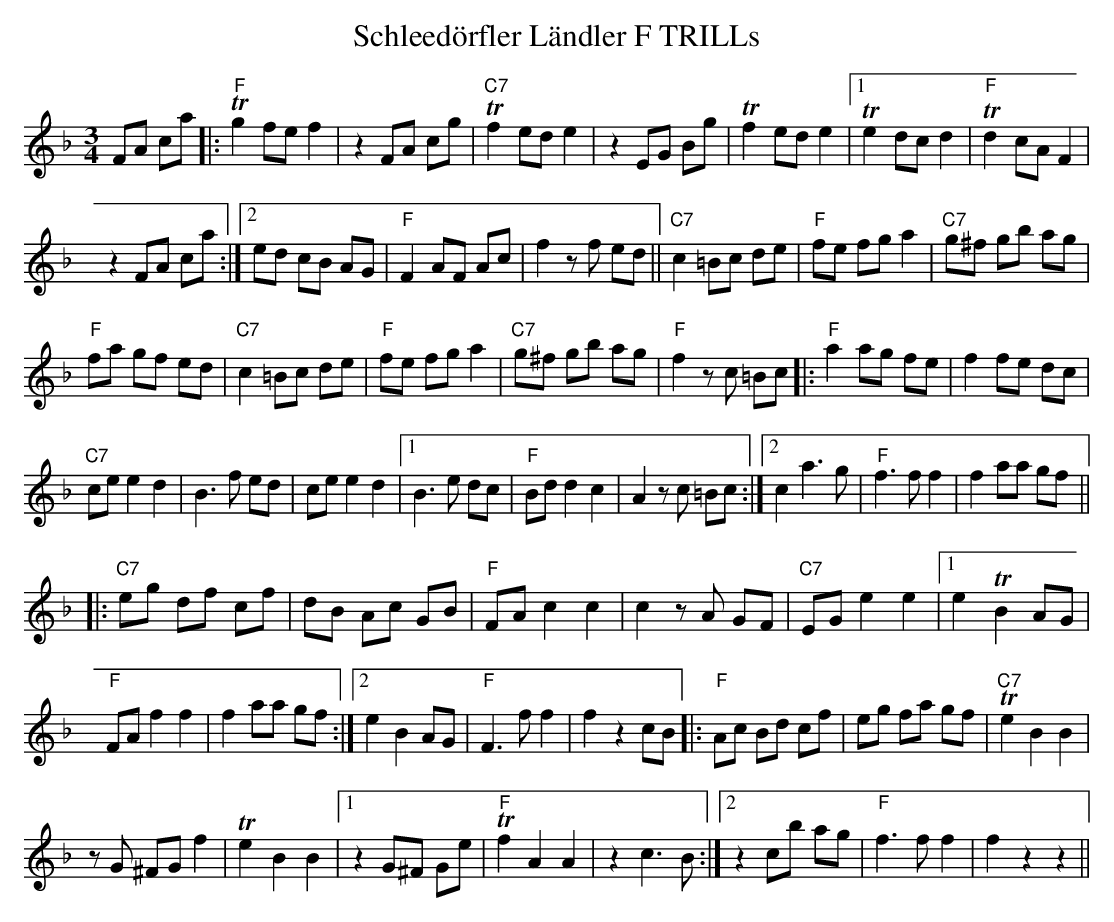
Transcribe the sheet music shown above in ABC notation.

X:1
T: Schleedörfler Ländler F TRILLs
M:3/4
L:1/8
K:F
FA ca |: "F"Tg2 fe f2 | z2 FA cg | "C7"Tf2 ed e2 | z2 EG Bg | Tf2 ed e2 |1 Te2 dc d2 | "F"Td2 cA F2 |
z2 FA ca :|2 ed cB AG | "F"F2 AF Ac | f2 zf ed || "C7"c2 =Bc de | "F"fe fg a2 | "C7"g^f gb ag |
"F"fa gf ed | "C7"c2 =Bc de | "F"fe fg a2 | "C7"g^f gb ag | "F"f2 zc =Bc |: "F"a2 ag fe | f2 fe dc |
"C7"ce e2 d2 | B3f ed | ce e2d2 |1 B3e dc | "F"Bd d2c2 | A2 zc =Bc :|2 c2 a3g | "F"f3f f2 | f2 aa gf ||
|: "C7"eg df cf | dB Ac GB | "F"FA c2c2 | c2 zA GF | "C7"EG e2e2 |1 e2 TB2 AG |
"F"FA f2f2 | f2 aa gf :|2 e2B2 AG | "F"F3f f2 | f2 z2 cB |: "F"Ac Bd cf | eg fa gf | "C7"Te2B2B2 |
zG ^FG f2 | Te2B2B2 |1 z2 G^F Ge | "F"Tf2A2A2 | z2 c3B :|2 z2 cb ag | "F"f3f f2 | f2 z2z2 ||
